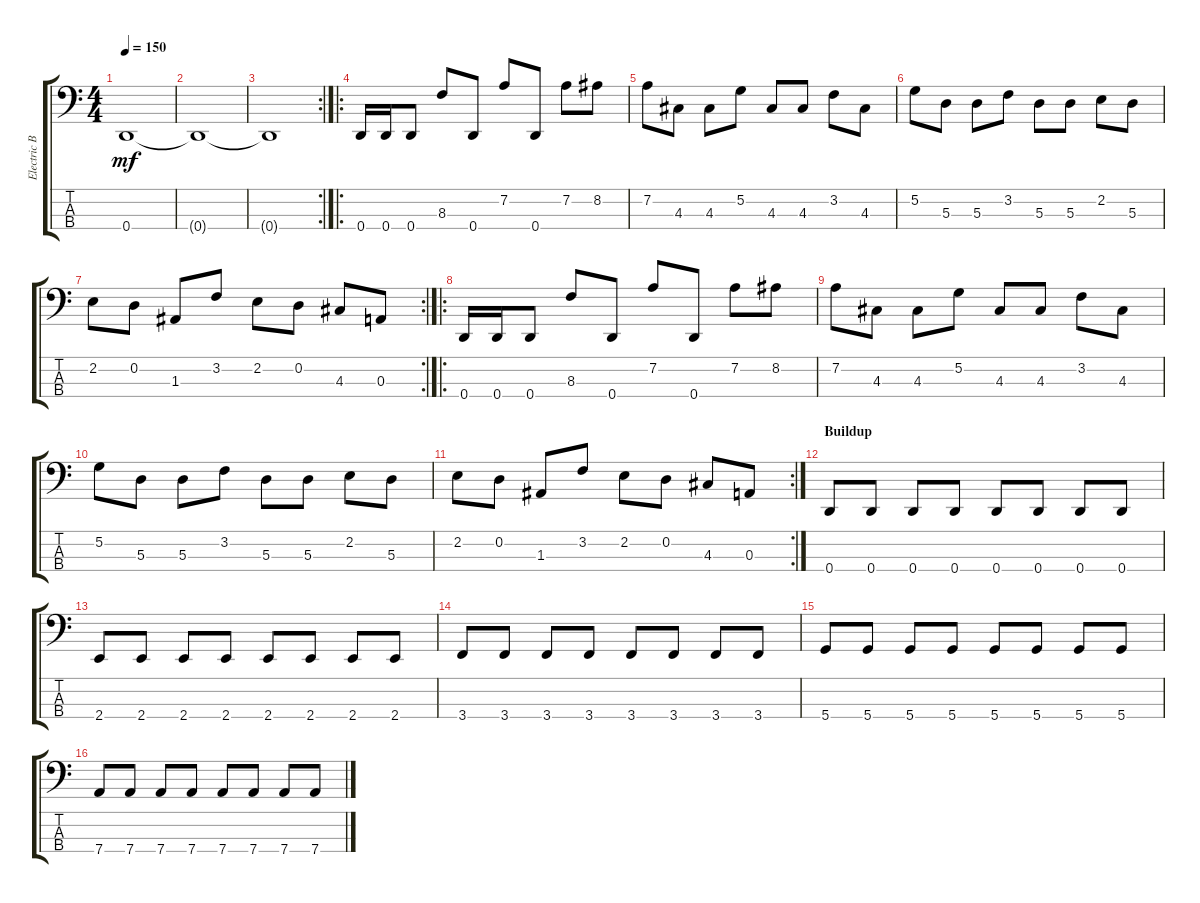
\track ("Electric Bass" "Electric B") {instrument electricbassfinger}
\staff {score tabs}
\tuning (G2 D2 A1 D1) {hide}
\ts (4 4)
\tempo 150
\clef f4
\ks c
0.4{t}.1{dy mf} |
0.4{t}.1 |
\rc 2
0.4{t}.1 |
\ro
0.4.16 0.4.16 0.4.8 8.3.8 0.4.8 7.2.8 0.4.8 7.2.8 8.2.8 |
7.2.8 4.3.8 4.3.8 5.2.8 4.3.8 4.3.8 3.2.8 4.3.8 |
5.2.8 5.3.8 5.3.8 3.2.8 5.3.8 5.3.8 2.2.8 5.3.8 |
\rc 2
2.2.8 0.2.8 1.3.8 3.2.8 2.2.8 0.2.8 4.3.8 0.3.8 |
\ro
0.4.16 0.4.16 0.4.8 8.3.8 0.4.8 7.2.8 0.4.8 7.2.8 8.2.8 |
7.2.8 4.3.8 4.3.8 5.2.8 4.3.8 4.3.8 3.2.8 4.3.8 |
5.2.8 5.3.8 5.3.8 3.2.8 5.3.8 5.3.8 2.2.8 5.3.8 |
\rc 2
2.2.8 0.2.8 1.3.8 3.2.8 2.2.8 0.2.8 4.3.8 0.3.8 |
\section ("" "Buildup")
0.4.8 0.4.8 0.4.8 0.4.8 0.4.8 0.4.8 0.4.8 0.4.8 |
2.4.8 2.4.8 2.4.8 2.4.8 2.4.8 2.4.8 2.4.8 2.4.8 |
3.4.8 3.4.8 3.4.8 3.4.8 3.4.8 3.4.8 3.4.8 3.4.8 |
5.4.8 5.4.8 5.4.8 5.4.8 5.4.8 5.4.8 5.4.8 5.4.8 |
7.4.8 7.4.8 7.4.8 7.4.8 7.4.8 7.4.8 7.4.8 7.4.8
